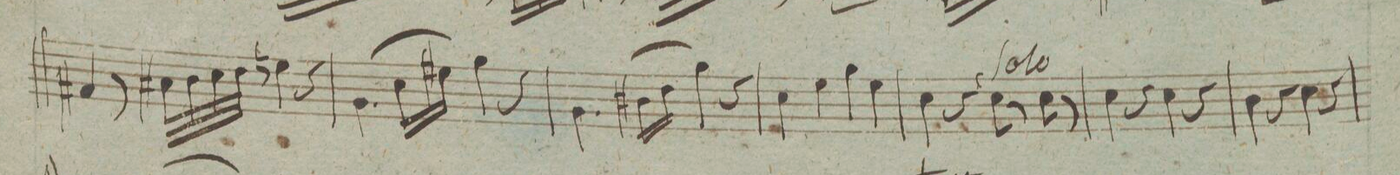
**kern	**dynam
*I"Baſso	*
*clefF4	*
*k[f#c#g#d#]	*
*met(c|)	*
*M2/2	*
4AA#X/	.
8r	.
32C#X\LLL	.
32D#\	.
32E\	.
32F#\JJJ	.
4Gn\	.
4r	.
=82	=82
(4.BB\	.
16E\LL	.
16G#X\JJ	.
4B\)	.
4r	.
=83	=83
4.BB\	.
(16D#X\LL	.
16F#\JJ	.
4B\)	.
4r	.
=84	=84
4E\	.
4G#\	.
4B\	.
4G#\	.
=85	=85
4E\	.
4r	.
8E\	.
8r	.
8E\	.
8r	.
=86	=86
4E\	.
4r	.
4E\	.
4r	.
=87	=87
4D#\	.
4r	.
4E\	.
4r	.
=88	=88
*-	*-
